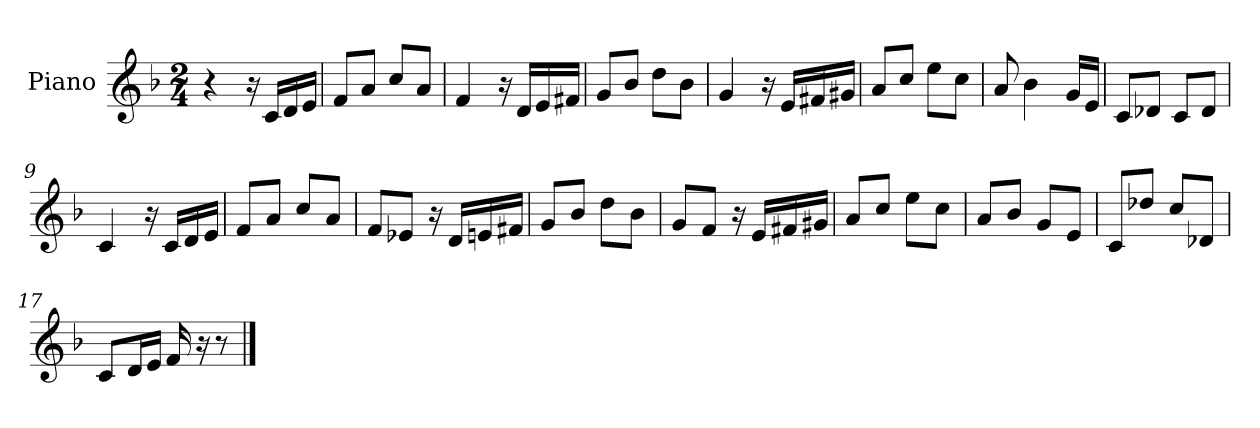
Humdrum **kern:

**kern
*part1
*staff1
*I"Piano
*I'Pno
*clefG2
*k[b-]
*M2/4
=1
4r
16r
16c/LL
16d/
16e/JJ
=2
8f/L
8a/J
8cc/L
8a/J
=3
4f/
16r
16d/LL
16e/
16f#X/JJ
=4
8g/L
8b-/J
8dd\L
8b-\J
=5
4g/
16r
16e/LL
16f#X/
16g#X/JJ
=6
8a/L
8cc/J
8ee\L
8cc\J
=7
8a/
4b-\
16g/LL
16e/JJ
=8
8c/L
8d-X/J
8c/L
8d-/J
=9
4c/
16r
16c/LL
16d/
16e/JJ
=10
8f/L
8a/J
8cc/L
8a/J
=11
8f/L
8e-X/J
16r
16d/LL
16en/
16f#X/JJ
=12
8g/L
8b-/J
8dd\L
8b-\J
=13
8g/L
8f/J
16r
16e/LL
16f#X/
16g#X/JJ
=14
8a/L
8cc/J
8ee\L
8cc\J
=15
8a/L
8b-/J
8g/L
8e/J
=16
8c/L
8dd-X/J
8cc/L
8d-X/J
=17
8c/L
16d/L
16e/JJ
16f/
16r
8r
==
*-
